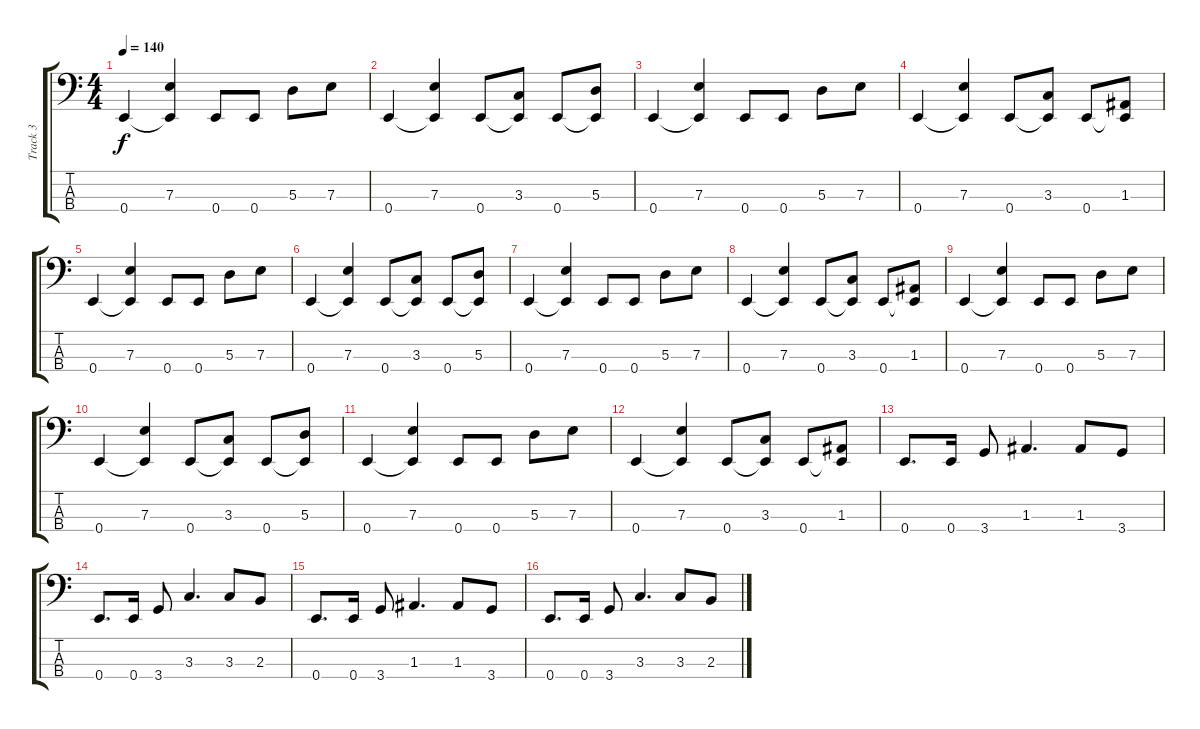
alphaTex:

\track ("Track 3" "Track 3") {instrument electricbasspick}
\staff {score tabs}
\tuning (G2 D2 A1 E1) {hide}
\ts (4 4)
\tempo 140
\clef f4
\ks c
0.4.4{dy f} (7.3 0.4{t}).4 0.4.8 0.4.8 5.3.8 7.3.8 |
0.4.4 (7.3 0.4{t}).4 0.4.8 (3.3 0.4{t}).8 0.4.8 (5.3 0.4{t}).8 |
0.4.4 (7.3 0.4{t}).4 0.4.8 0.4.8 5.3.8 7.3.8 |
0.4.4 (7.3 0.4{t}).4 0.4.8 (3.3 0.4{t}).8 0.4.8 (1.3 0.4{t}).8 |
0.4.4 (7.3 0.4{t}).4 0.4.8 0.4.8 5.3.8 7.3.8 |
0.4.4 (7.3 0.4{t}).4 0.4.8 (3.3 0.4{t}).8 0.4.8 (5.3 0.4{t}).8 |
0.4.4 (7.3 0.4{t}).4 0.4.8 0.4.8 5.3.8 7.3.8 |
0.4.4 (7.3 0.4{t}).4 0.4.8 (3.3 0.4{t}).8 0.4.8 (1.3 0.4{t}).8 |
0.4.4 (7.3 0.4{t}).4 0.4.8 0.4.8 5.3.8 7.3.8 |
0.4.4 (7.3 0.4{t}).4 0.4.8 (3.3 0.4{t}).8 0.4.8 (5.3 0.4{t}).8 |
0.4.4 (7.3 0.4{t}).4 0.4.8 0.4.8 5.3.8 7.3.8 |
0.4.4 (7.3 0.4{t}).4 0.4.8 (3.3 0.4{t}).8 0.4.8 (1.3 0.4{t}).8 |
0.4.8{d} 0.4.16 3.4.8 1.3.4{d} 1.3.8 3.4.8 |
0.4.8{d} 0.4.16 3.4.8 3.3.4{d} 3.3.8 2.3.8 |
0.4.8{d} 0.4.16 3.4.8 1.3.4{d} 1.3.8 3.4.8 |
0.4.8{d} 0.4.16 3.4.8 3.3.4{d} 3.3.8 2.3.8
